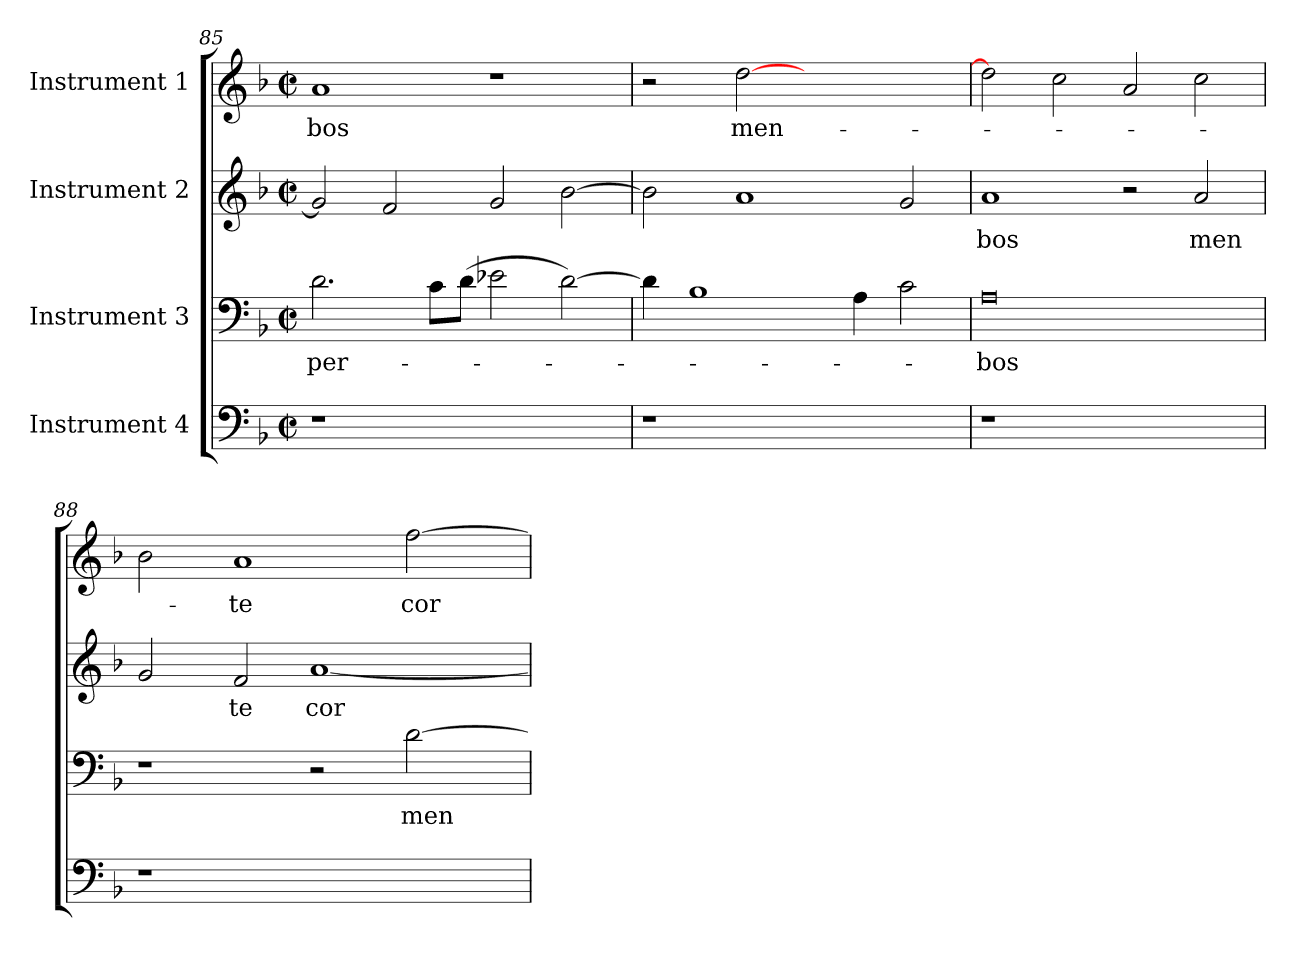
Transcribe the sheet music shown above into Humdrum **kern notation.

**kern	**kern	**text	**kern	**text	**kern	**text
*part4	*part3	*part3	*part2	*part2	*part1	*part1
*staff4	*staff3	*staff3	*staff2	*staff2	*staff1	*staff1
*I"Instrument 4	*I"Instrument 3	*	*I"Instrument 2	*	*I"Instrument 1	*
*clefF4	*clefF4	*	*clefG2	*	*clefG2	*
*k[b-]	*k[b-]	*	*k[b-]	*	*k[b-]	*
*F:	*F:	*	*F:	*	*F:	*
*M2/2	*M2/2	*	*M2/2	*	*M2/2	*
*met(c|)	*met(c|)	*	*met(c|)	*	*met(c|)	*
=85	=85	=85	=85	=85	=85	=85
!	!	!LO:LY:b	!	!	!	!LO:LY:b:cj
1r	2.d\	-per-	2g/]	.	1a	-bos
.	.	.	2f/	.	.	.
.	8c\L	.	.	.	.	.
.	(<8d\J	.	.	.	.	.
1ryy	2e-\	.	2g/	.	1r	.
.	[>2d\)	.	[>2b-\	.	.	.
=86	=86	=86	=86	=86	=86	=86
1r	4d\]	.	2b-\]	.	2r	.
.	1B-	.	.	.	.	.
!	!	!	!	!	!	!LO:LY:b
.	.	.	1a	.	[>2dd\	men-
1ryy	.	.	.	.	1ryy	.
.	4A\	.	.	.	.	.
.	2c\	.	2g/	.	.	.
=87	=87	=87	=87	=87	=87	=87
!	!	!LO:LY:b:cj	!	!LO:LY:b:cj	!	!
1r	0A	-bos	1a	-bos	2dd\]	.
.	.	.	.	.	2cc\	.
1ryy	.	.	2r	.	2a/	.
!	!	!	!	!LO:LY:b	!	!
.	.	.	2a/	men	2cc\	.
!!LO:LB:g=z
=88	=88	=88	=88	=88	=88	=88
*	*	*	*^	*	*^	*
1r	1r	.	2g/	16.ryy	.	2b-\	16.ryy	.
.	.	.	.	1ryy	.	.	1ryy	.
!	!	!	!	!	!LO:LY:b:cj	!	!	!LO:LY:b:cj
.	.	.	2f/	.	te	1a	.	-te
!	!	!	!	!	!LO:LY:b:cj	!	!	!
1ryy	2r	.	[<1a	.	cor-	.	.	.
.	.	.	.	2ryy	.	.	2ryy	.
!	!	!LO:LY:b	!	!	!	!	!	!LO:LY:b
.	[>2d\	men-	.	.	.	[>2ff\	.	cor-
.	.	.	.	4ryy	.	.	4ryy	.
.	.	.	.	8ryy	.	.	8ryy	.
.	.	.	.	32ryy	.	.	32ryy	.
*	*	*	*v	*v	*	*	*	*
*	*	*	*	*	*v	*v	*
=	=	=	=	=	=	=
*-	*-	*-	*-	*-	*-	*-
